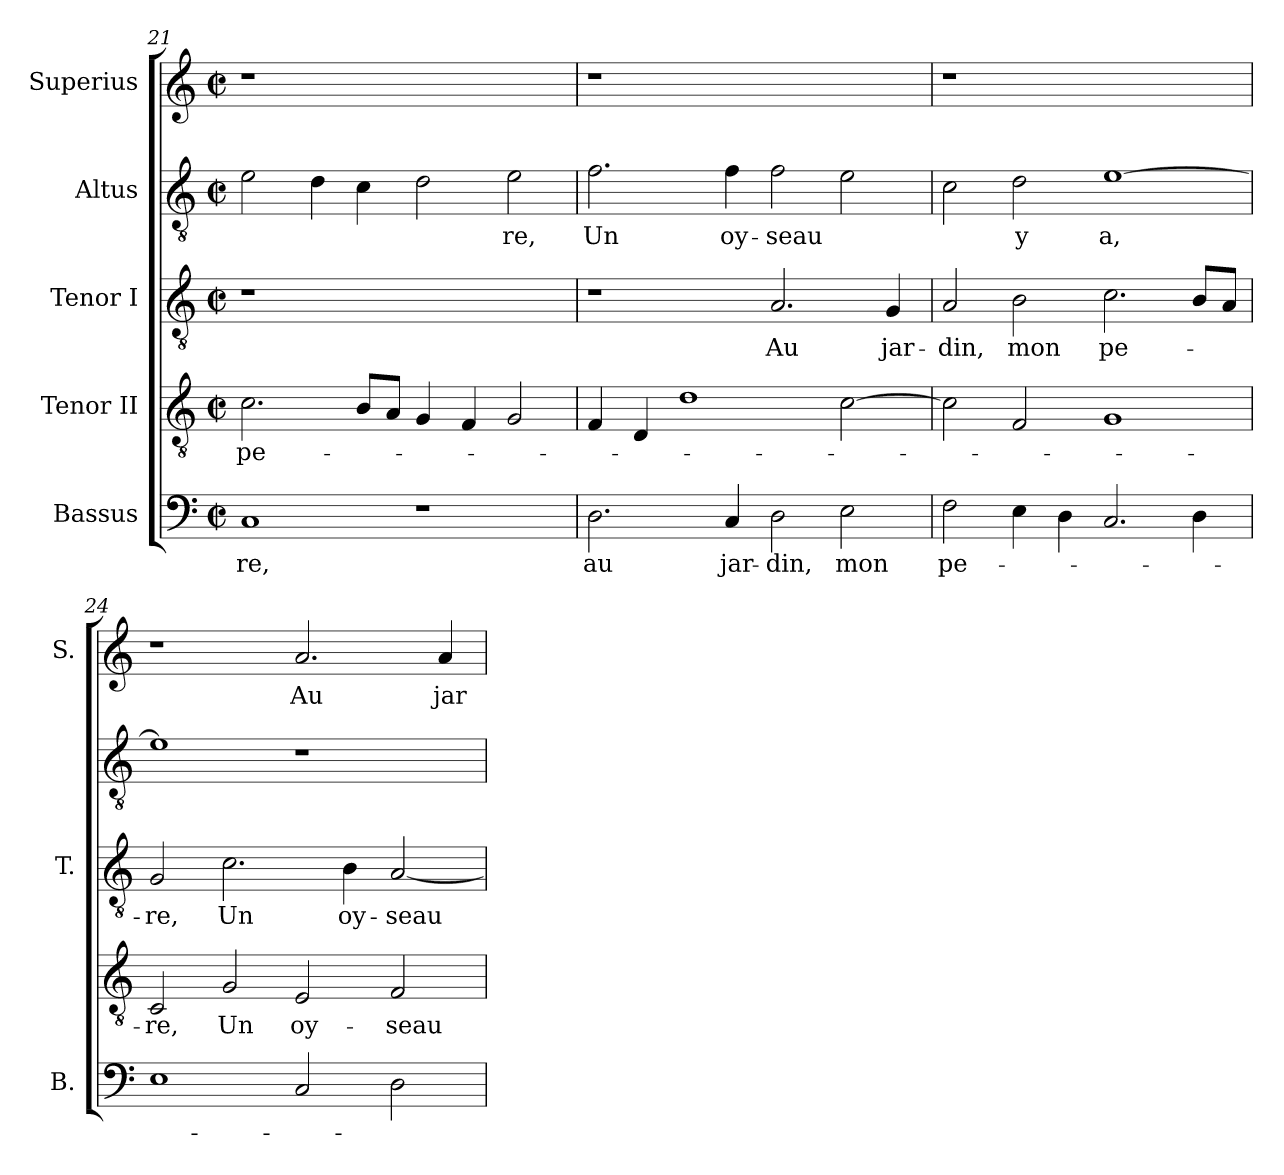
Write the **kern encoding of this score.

**kern	**text	**kern	**text	**kern	**text	**kern	**text	**kern	**text
*part5	*part5	*part4	*part4	*part3	*part3	*part2	*part2	*part1	*part1
*staff5	*staff5	*staff4	*staff4	*staff3	*staff3	*staff2	*staff2	*staff1	*staff1
*I"Bassus	*	*I"Tenor II	*	*I"Tenor I	*	*I"Altus	*	*I"Superius	*
*I'B.	*	*	*	*I'T.	*	*	*	*I'S.	*
*clefF4	*	*clefGv2	*	*clefGv2	*	*clefGv2	*	*clefG2	*
*	*	*ITrd7c12	*	*ITrd7c12	*	*ITrd7c12	*	*	*
*k[]	*	*k[]	*	*k[]	*	*k[]	*	*k[]	*
*C:	*	*C:	*	*C:	*	*C:	*	*C:	*
*M2/2	*	*M2/2	*	*M2/2	*	*M2/2	*	*M2/2	*
*met(c|)	*	*met(c|)	*	*met(c|)	*	*met(c|)	*	*met(c|)	*
=21	=21	=21	=21	=21	=21	=21	=21	=21	=21
!	!LO:LY:b:color=#000000	!	!	!	!	!	!	!	!
!	!	!	!LO:LY:b:color=#000000	!LO:N:vis=1	!	!	!	!LO:N:vis=1	!
1Ci	-re,	2.Ci\	pe-	1r	.	2Ei\	.	1r	.
.	.	.	.	.	.	4Di\	.	.	.
.	.	8BBi/L	.	.	.	4Ci\	.	.	.
.	.	8AAi/J	.	.	.	.	.	.	.
1r	.	4GGi/	.	1ryy	.	2Di\	.	1ryy	.
.	.	4FFi/	.	.	.	.	.	.	.
!	!	!	!	!	!	!	!LO:LY:b:color=#000000	!	!
.	.	2GGi/	.	.	.	2Ei\	-re,	.	.
!!LO:LB:g=z
=22	=22	=22	=22	=22	=22	=22	=22	=22	=22
!	!LO:LY:b:color=#000000	!	!	!	!	!	!	!	!
!	!	!	!	!	!	!	!LO:LY:b:color=#000000	!LO:N:vis=1	!
2.Di\	au	4FFi/	.	1r	.	2.Fi\	Un	1r	.
.	.	4DDi/	.	.	.	.	.	.	.
.	.	1Di	.	.	.	.	.	.	.
!	!LO:LY:b:color=#000000	!	!	!	!	!	!	!	!
!	!	!	!	!	!	!	!LO:LY:b:color=#000000	!	!
4Ci/	jar-	.	.	.	.	4Fi\	oy-	.	.
!	!LO:LY:b:color=#000000	!	!	!	!	!	!	!	!
!	!	!	!	!	!LO:LY:b:color=#000000	!	!	!	!
!	!	!	!	!	!	!	!LO:LY:b:color=#000000	!	!
2Di\	-din,	.	.	2.AAi/	Au	2Fi\	-seau	1ryy	.
!	!LO:LY:b:color=#000000	!	!	!	!	!	!	!	!
2Ei\	mon	[>2Ci\	.	.	.	2Ei\	.	.	.
!	!	!	!	!	!LO:LY:b:color=#000000	!	!	!	!
.	.	.	.	4GGi/	jar-	.	.	.	.
=23	=23	=23	=23	=23	=23	=23	=23	=23	=23
!	!LO:LY:b:color=#000000	!	!	!	!	!	!	!	!
!	!	!	!	!	!LO:LY:b:color=#000000	!	!	!LO:N:vis=1	!
2Fi\	pe-	2Ci\]	.	2AAi/	-din,	2Ci\	.	1r	.
!	!	!	!	!	!LO:LY:b:color=#000000	!	!	!	!
!	!	!	!	!	!	!	!LO:LY:b:color=#000000	!	!
4Ei\	.	2FFi/	.	2BBi\	mon	2Di\	y	.	.
4Di\	.	.	.	.	.	.	.	.	.
!	!	!	!	!	!LO:LY:b:color=#000000	!	!	!	!
!	!	!	!	!	!	!	!LO:LY:b:color=#000000	!	!
2.Ci/	.	1GGi	.	2.Ci\	pe-	[>1Ei	a,	1ryy	.
4Di\	.	.	.	8BBi/L	.	.	.	.	.
.	.	.	.	8AAi/J	.	.	.	.	.
=24	=24	=24	=24	=24	=24	=24	=24	=24	=24
!	!	!	!LO:LY:b:color=#000000	!	!	!	!	!	!
!	!	!	!	!	!LO:LY:b:color=#000000	!	!	!	!
1Ei	.	2CCi/	-re,	2GGi/	-re,	1Ei]	.	1r	.
!	!	!	!LO:LY:b:color=#000000	!	!	!	!	!	!
!	!	!	!	!	!LO:LY:b:color=#000000	!	!	!	!
.	.	2GGi/	Un	2.Ci\	Un	.	.	.	.
!	!	!	!LO:LY:b:color=#000000	!	!	!	!	!	!
!	!	!	!	!	!	!	!	!	!LO:LY:b:color=#000000
2Ci/	.	2EEi/	oy-	.	.	1r	.	2.ai/	Au
!	!	!	!	!	!LO:LY:b:color=#000000	!	!	!	!
.	.	.	.	4BBi\	oy-	.	.	.	.
!	!	!	!LO:LY:b:color=#000000	!	!	!	!	!	!
!	!	!	!	!	!LO:LY:b:color=#000000	!	!	!	!
2Di\	.	2FFi/	-seau	[<2AAi/	-seau	.	.	.	.
!	!	!	!	!	!	!	!	!	!LO:LY:b:color=#000000
.	.	.	.	.	.	.	.	4ai/	jar-
=	=	=	=	=	=	=	=	=	=
*-	*-	*-	*-	*-	*-	*-	*-	*-	*-
